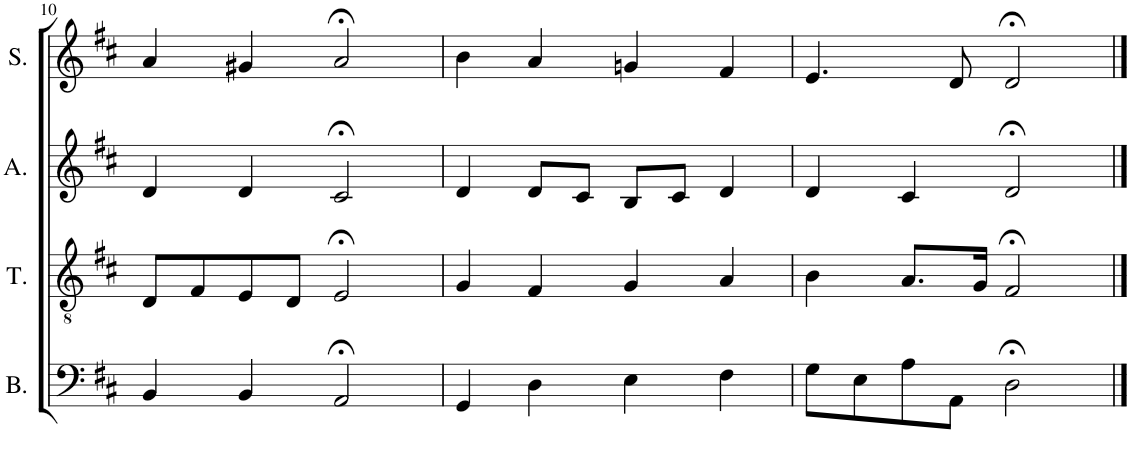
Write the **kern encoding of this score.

**kern	**kern	**kern	**kern
*part4	*part3	*part2	*part1
*staff4	*staff3	*staff2	*staff1
*I"Bass	*I"Tenor	*I"Alto	*I"Soprano
*I'B.	*I'T.	*I'A.	*I'S.
!!LO:PB:g=z
*clefF4	*clefGv2	*clefG2	*clefG2
*k[f#c#]	*k[f#c#]	*k[f#c#]	*k[f#c#]
*M4/4	*M4/4	*M4/4	*M4/4
*met(c)	*met(c)	*met(c)	*met(c)
=10	=10	=10	=10
4BB/	8D/L	4d/	4a/
.	8F#/	.	.
4BB/	8E/	4d/	4g#X/
.	8D/J	.	.
2AA;</	2E;</	2c#;</	2a;</
=11	=11	=11	=11
4GG/	4G/	4d/	4b\
4D\	4F#/	8d/L	4a/
.	.	8c#/J	.
4E\	4G/	8B/L	4gn/
.	.	8c#/J	.
4F#\	4A/	4d/	4f#/
=12	=12	=12	=12
8G\L	4B\	4d/	4.e/
8E\	.	.	.
8A\	8.A/L	4c#/	.
8AA\J	.	.	8d/
.	16G/Jk	.	.
2D;<\	2F#;</	2d;</	2d;</
==	==	==	==
*-	*-	*-	*-
